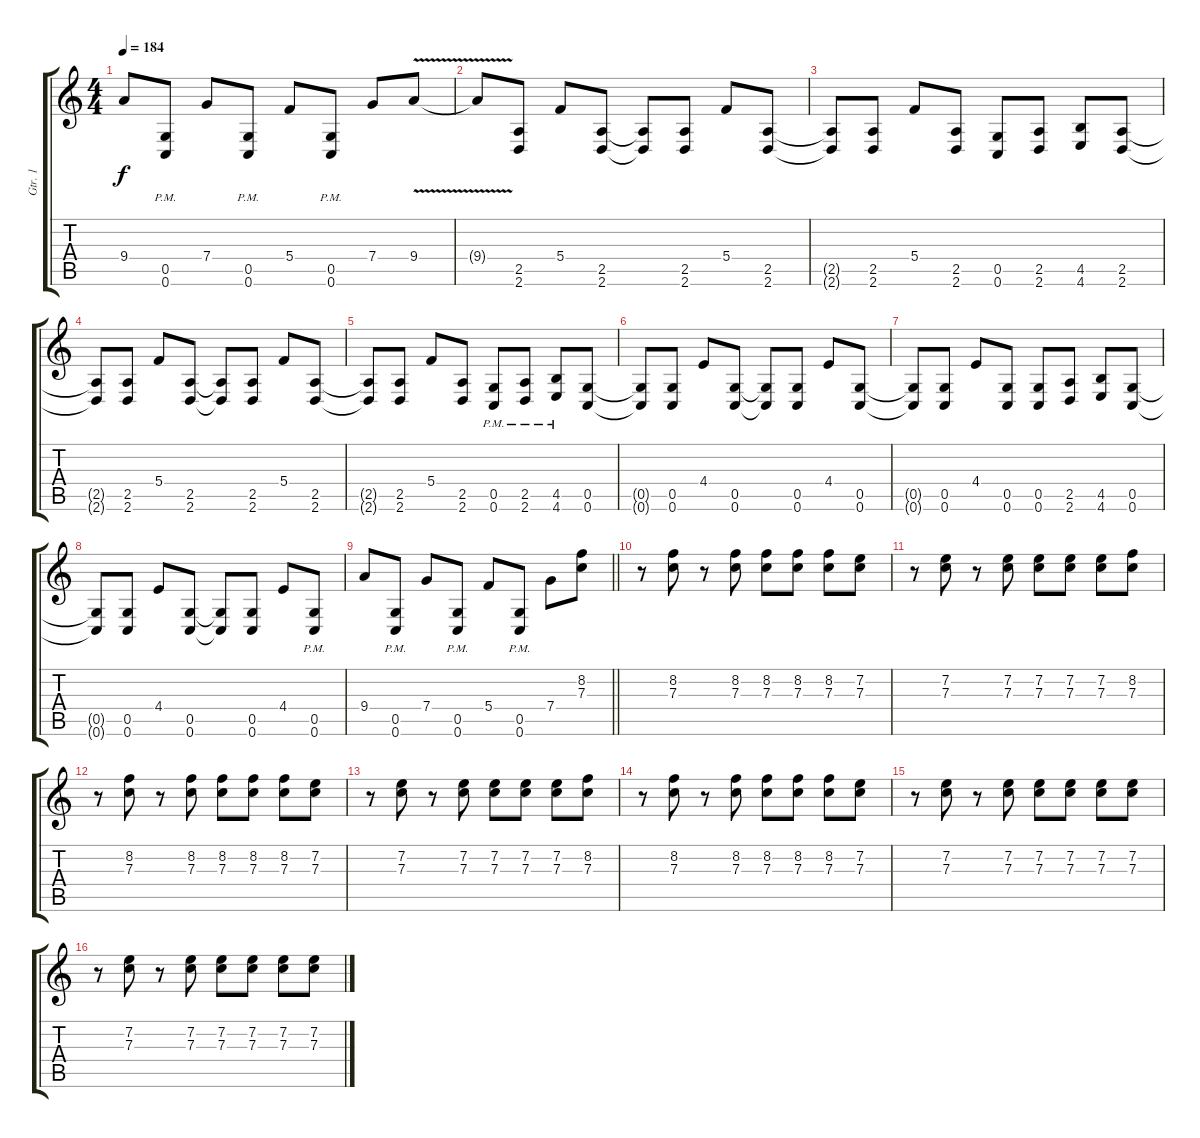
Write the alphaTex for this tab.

\track ("Gtr. 1" "Gtr. 1") {instrument overdrivenguitar}
\staff {score tabs}
\tuning (D4 A3 F3 C3 G2 C2) {hide}
\ts (4 4)
\tempo 184
\clef g2
\ks c
9.4.8{dy f} (0.5{pm} 0.6{pm}).8 7.4.8 (0.5{pm} 0.6{pm}).8 5.4.8 (0.5{pm} 0.6{pm}).8 7.4.8 9.4{v}.8 |
9.4{t}.8 (2.5 2.6).8 5.4.8 (2.5 2.6).8 (2.5{t} 2.6{t}).8 (2.5 2.6).8 5.4.8 (2.5 2.6).8 |
(2.5{t} 2.6{t}).8 (2.5 2.6).8 5.4.8 (2.5 2.6).8 (0.5 0.6).8 (2.5 2.6).8 (4.5 4.6).8 (2.5 2.6).8 |
(2.5{t} 2.6{t}).8 (2.5 2.6).8 5.4.8 (2.5 2.6).8 (2.5{t} 2.6{t}).8 (2.5 2.6).8 5.4.8 (2.5 2.6).8 |
(2.5{t} 2.6{t}).8 (2.5 2.6).8 5.4.8 (2.5 2.6).8 (0.5{pm} 0.6{pm}).8 (2.5{pm} 2.6{pm}).8 (4.5{pm} 4.6{pm}).8 (0.5 0.6).8 |
(0.5{t} 0.6{t}).8 (0.5 0.6).8 4.4.8 (0.5 0.6).8 (0.5{t} 0.6{t}).8 (0.5 0.6).8 4.4.8 (0.5 0.6).8 |
(0.5{t} 0.6{t}).8 (0.5 0.6).8 4.4.8 (0.5 0.6).8 (0.5 0.6).8 (2.5 2.6).8 (4.5 4.6).8 (0.5 0.6).8 |
(0.5{t} 0.6{t}).8 (0.5 0.6).8 4.4.8 (0.5 0.6).8 (0.5{t} 0.6{t}).8 (0.5 0.6).8 4.4.8 (0.5{pm} 0.6{pm}).8 |
\barLineRight lightlight
9.4.8 (0.5{pm} 0.6{pm}).8 7.4.8 (0.5{pm} 0.6{pm}).8 5.4.8 (0.5{pm} 0.6{pm}).8 7.4.8 (8.2 7.3).8 |
r.8 (8.2 7.3).8 r.8 (8.2 7.3).8 (8.2 7.3).8 (8.2 7.3).8 (8.2 7.3).8 (7.2 7.3).8 |
r.8 (7.2 7.3).8 r.8 (7.2 7.3).8 (7.2 7.3).8 (7.2 7.3).8 (7.2 7.3).8 (8.2 7.3).8 |
r.8 (8.2 7.3).8 r.8 (8.2 7.3).8 (8.2 7.3).8 (8.2 7.3).8 (8.2 7.3).8 (7.2 7.3).8 |
r.8 (7.2 7.3).8 r.8 (7.2 7.3).8 (7.2 7.3).8 (7.2 7.3).8 (7.2 7.3).8 (8.2 7.3).8 |
r.8 (8.2 7.3).8 r.8 (8.2 7.3).8 (8.2 7.3).8 (8.2 7.3).8 (8.2 7.3).8 (7.2 7.3).8 |
r.8 (7.2 7.3).8 r.8 (7.2 7.3).8 (7.2 7.3).8 (7.2 7.3).8 (7.2 7.3).8 (7.2 7.3).8 |
r.8 (7.2 7.3).8 r.8 (7.2 7.3).8 (7.2 7.3).8 (7.2 7.3).8 (7.2 7.3).8 (7.2 7.3).8
